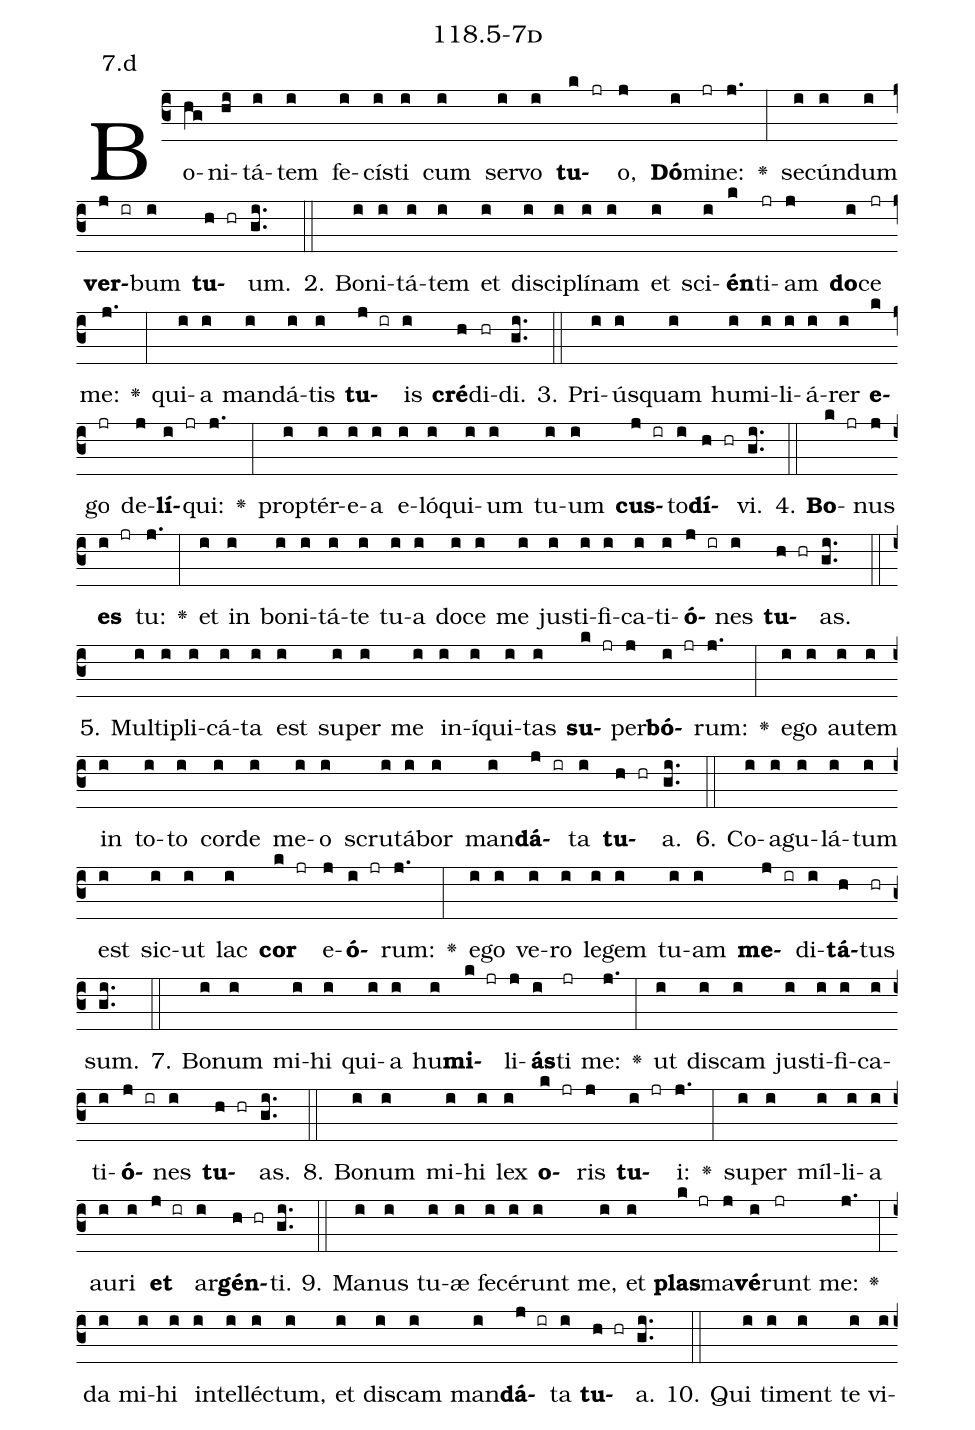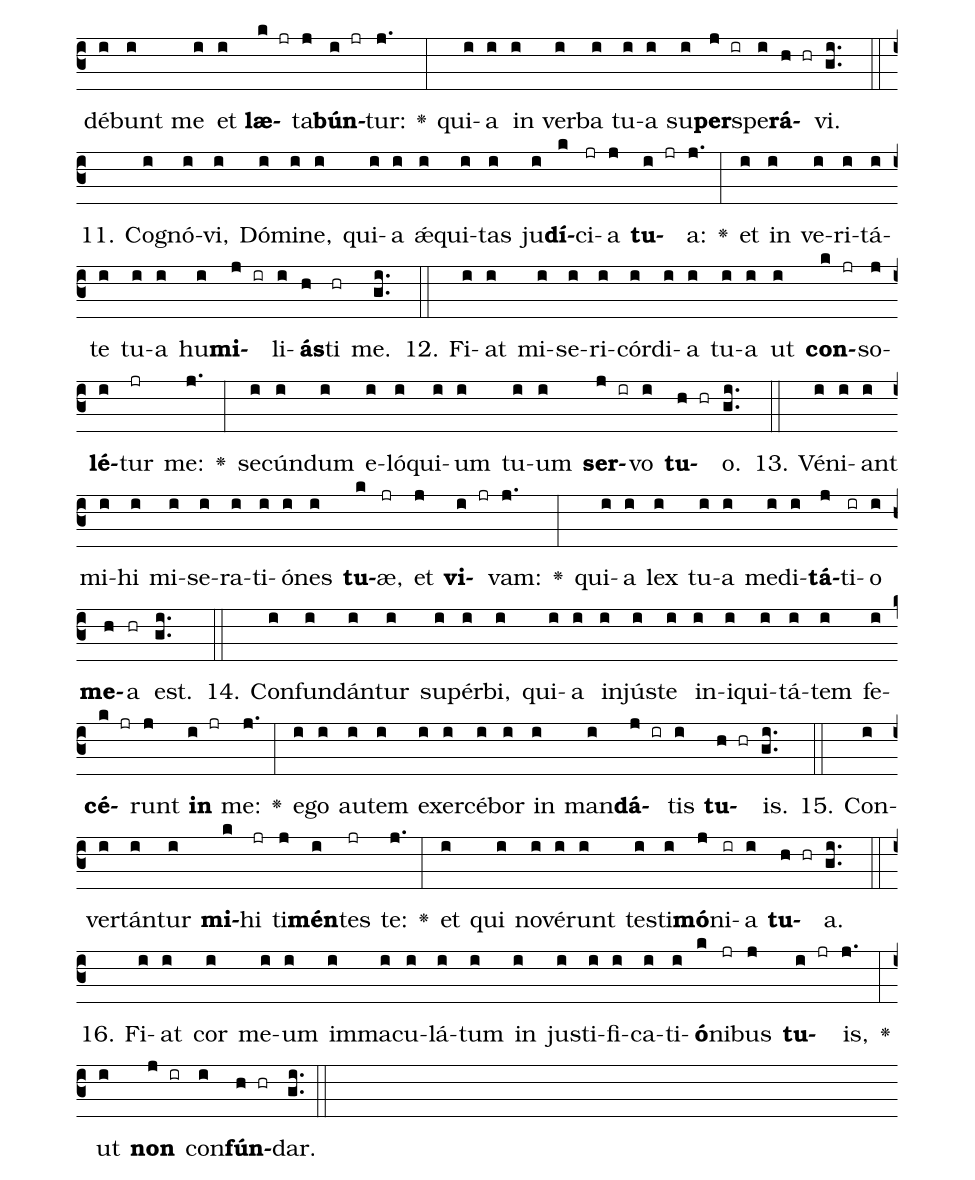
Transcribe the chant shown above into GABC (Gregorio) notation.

name: 118.5-7d;
annotation: 7.d;
%%
(c3)Bo(hg)ni(hi)tá(i)tem(i) fe(i)cís(i)ti(i) cum(i) ser(i)vo(i) <b>tu</b>(k jr)o,(j) <b>Dó</b>(i)mi(jr)ne:(j.) <v>\greheightstar</v>(:) se(i)cún(i)dum(i) <b>ver</b>(j ir)bum(i) <b>tu</b>(h hr)um.(gi..) (::)
2. Bo(i)ni(i)tá(i)tem(i) et(i) di(i)sci(i)plí(i)nam(i) et(i) sci(i)<b>én</b>(k)ti(jr)am(j) <b>do</b>(i)ce(jr) me:(j.) <v>\greheightstar</v>(:) qui(i)a(i) man(i)dá(i)tis(i) <b>tu</b>(j ir)is(i) <b>cré</b>(h)di(hr)di.(gi..) (::)
3. Pri(i)ús(i)quam(i) hu(i)mi(i)li(i)á(i)rer(i) <b>e</b>(k)go(jr) de(j)<b>lí</b>(i jr)qui:(j.) <v>\greheightstar</v>(:) prop(i)tér(i)e(i)a(i) e(i)ló(i)qui(i)um(i) tu(i)um(i) <b>cus</b>(j ir)to(i)<b>dí</b>(h hr)vi.(gi..) (::)
4. <b>Bo</b>(k jr)nus(j) <b>es</b>(i jr) tu:(j.) <v>\greheightstar</v>(:) et(i) in(i) bo(i)ni(i)tá(i)te(i) tu(i)a(i) do(i)ce(i) me(i) jus(i)ti(i)fi(i)ca(i)ti(i)<b>ó</b>(j ir)nes(i) <b>tu</b>(h hr)as.(gi..) (::)
5. Mul(i)ti(i)pli(i)cá(i)ta(i) est(i) su(i)per(i) me(i) in(i)í(i)qui(i)tas(i) <b>su</b>(k jr)per(j)<b>bó</b>(i jr)rum:(j.) <v>\greheightstar</v>(:) e(i)go(i) au(i)tem(i) in(i) to(i)to(i) cor(i)de(i) me(i)o(i) scru(i)tá(i)bor(i) man(i)<b>dá</b>(j ir)ta(i) <b>tu</b>(h hr)a.(gi..) (::)
6. Co(i)a(i)gu(i)lá(i)tum(i) est(i) sic(i)ut(i) lac(i) <b>cor</b>(k jr) e(j)<b>ó</b>(i jr)rum:(j.) <v>\greheightstar</v>(:) e(i)go(i) ve(i)ro(i) le(i)gem(i) tu(i)am(i) <b>me</b>(j ir)di(i)<b>tá</b>(h)tus(hr) sum.(gi..) (::)
7. Bo(i)num(i) mi(i)hi(i) qui(i)a(i) hu(i)<b>mi</b>(k jr)li(j)<b>ás</b>(i)ti(jr) me:(j.) <v>\greheightstar</v>(:) ut(i) dis(i)cam(i) jus(i)ti(i)fi(i)ca(i)ti(i)<b>ó</b>(j ir)nes(i) <b>tu</b>(h hr)as.(gi..) (::)
8. Bo(i)num(i) mi(i)hi(i) lex(i) <b>o</b>(k jr)ris(j) <b>tu</b>(i jr)i:(j.) <v>\greheightstar</v>(:) su(i)per(i) míl(i)li(i)a(i) au(i)ri(i) <b>et</b>(j ir) ar(i)<b>gén</b>(h hr)ti.(gi..) (::)
9. Ma(i)nus(i) tu(i)æ(i) fe(i)cé(i)runt(i) me,(i) et(i) <b>plas</b>(k jr)ma(j)<b>vé</b>(i)runt(jr) me:(j.) <v>\greheightstar</v>(:) da(i) mi(i)hi(i) in(i)tel(i)léc(i)tum,(i) et(i) dis(i)cam(i) man(i)<b>dá</b>(j ir)ta(i) <b>tu</b>(h hr)a.(gi..) (::)
10. Qui(i) ti(i)ment(i) te(i) vi(i)dé(i)bunt(i) me(i) et(i) <b>læ</b>(k jr)ta(j)<b>bún</b>(i jr)tur:(j.) <v>\greheightstar</v>(:) qui(i)a(i) in(i) ver(i)ba(i) tu(i)a(i) su(i)<b>per</b>(j ir)spe(i)<b>rá</b>(h hr)vi.(gi..) (::)
11. Co(i)gnó(i)vi,(i) Dó(i)mi(i)ne,(i) qui(i)a(i) ǽ(i)qui(i)tas(i) ju(i)<b>dí</b>(k)ci(jr)a(j) <b>tu</b>(i jr)a:(j.) <v>\greheightstar</v>(:) et(i) in(i) ve(i)ri(i)tá(i)te(i) tu(i)a(i) hu(i)<b>mi</b>(j ir)li(i)<b>ás</b>(h)ti(hr) me.(gi..) (::)
12. Fi(i)at(i) mi(i)se(i)ri(i)cór(i)di(i)a(i) tu(i)a(i) ut(i) <b>con</b>(k jr)so(j)<b>lé</b>(i)tur(jr) me:(j.) <v>\greheightstar</v>(:) se(i)cún(i)dum(i) e(i)ló(i)qui(i)um(i) tu(i)um(i) <b>ser</b>(j ir)vo(i) <b>tu</b>(h hr)o.(gi..) (::)
13. Vé(i)ni(i)ant(i) mi(i)hi(i) mi(i)se(i)ra(i)ti(i)ó(i)nes(i) <b>tu</b>(k)æ,(jr) et(j) <b>vi</b>(i jr)vam:(j.) <v>\greheightstar</v>(:) qui(i)a(i) lex(i) tu(i)a(i) me(i)di(i)<b>tá</b>(j)ti(ir)o(i) <b>me</b>(h)a(hr) est.(gi..) (::)
14. Con(i)fun(i)dán(i)tur(i) su(i)pér(i)bi,(i) qui(i)a(i) in(i)jús(i)te(i) in(i)i(i)qui(i)tá(i)tem(i) fe(i)<b>cé</b>(k jr)runt(j) <b>in</b>(i jr) me:(j.) <v>\greheightstar</v>(:) e(i)go(i) au(i)tem(i) ex(i)er(i)cé(i)bor(i) in(i) man(i)<b>dá</b>(j ir)tis(i) <b>tu</b>(h hr)is.(gi..) (::)
15. Con(i)ver(i)tán(i)tur(i) <b>mi</b>(k)hi(jr) ti(j)<b>mén</b>(i)tes(jr) te:(j.) <v>\greheightstar</v>(:) et(i) qui(i) no(i)vé(i)runt(i) tes(i)ti(i)<b>mó</b>(j)ni(ir)a(i) <b>tu</b>(h hr)a.(gi..) (::)
16. Fi(i)at(i) cor(i) me(i)um(i) im(i)ma(i)cu(i)lá(i)tum(i) in(i) jus(i)ti(i)fi(i)ca(i)ti(i)<b>ó</b>(k)ni(jr)bus(j) <b>tu</b>(i jr)is,(j.) <v>\greheightstar</v>(:) ut(i) <b>non</b>(j ir) con(i)<b>fún</b>(h hr)dar.(gi..) (::)
